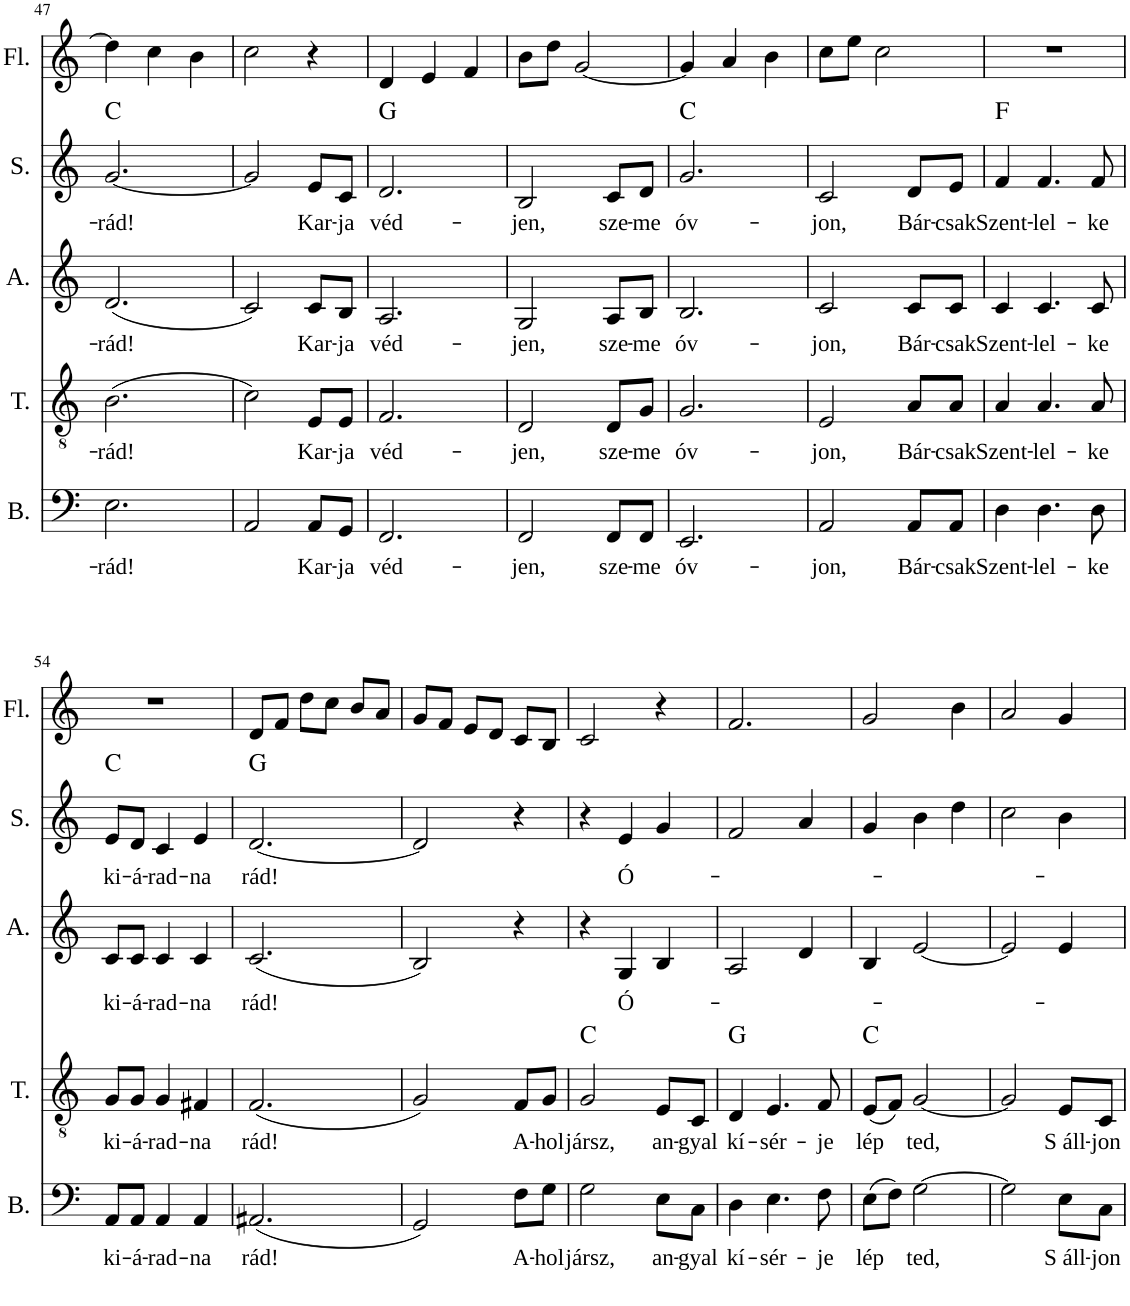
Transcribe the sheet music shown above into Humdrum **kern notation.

**kern	**text	**kern	**text	**harte	**kern	**text	**kern	**text	**harte	**kern
*part5	*part5	*part4	*part4	*part4	*part3	*part3	*part2	*part2	*part2	*part1
*staff5	*staff5	*staff4	*staff4	*	*staff3	*staff3	*staff2	*staff2	*	*staff1
*I"Bass	*	*I"Tenor	*	*	*I"Alto	*	*I"Soprano	*	*	*I"Flute
*I'B.	*	*I'T.	*	*	*I'A.	*	*I'S.	*	*	*I'Fl.
!!LO:PB:g=z
*clefF4	*	*clefGv2	*	*	*clefG2	*	*clefG2	*	*	*clefG2
*k[]	*	*k[]	*	*	*k[]	*	*k[]	*	*	*k[]
*M3/4	*	*M3/4	*	*	*M3/4	*	*M3/4	*	*	*M3/4
=47	=47	=47	=47	=47	=47	=47	=47	=47	=47	=47
!	!LO:LY:b	!	!LO:LY:b	!	!	!LO:LY:b	!	!LO:LY:b	!LO:H:kt=N.C.	!
2.E\	-rád!	(2.B\	-rád!	.	(2.d/	-rád!	[2.g/	-rád!	N	4dd\]
.	.	.	.	.	.	.	.	.	.	4cc\
.	.	.	.	.	.	.	.	.	.	4b\
=48	=48	=48	=48	=48	=48	=48	=48	=48	=48	=48
2AA/	.	2c\)	.	.	2c/)	.	2g/]	.	.	2cc\
!	!LO:LY:b	!	!LO:LY:b	!	!	!LO:LY:b	!	!LO:LY:b	!	!
8AA/L	Kar-	8E/L	Kar-	.	8c/L	Kar-	8e/L	Kar-	.	4r
!	!LO:LY:b	!	!LO:LY:b	!	!	!LO:LY:b	!	!LO:LY:b	!	!
8GG/J	-ja	8E/J	-ja	.	8B/J	-ja	8c/J	-ja	.	.
=49	=49	=49	=49	=49	=49	=49	=49	=49	=49	=49
!	!LO:LY:b	!	!LO:LY:b	!	!	!LO:LY:b	!	!LO:LY:b	!LO:H:kt=N.C.	!
2.FF/	véd-	2.F/	véd-	.	2.A/	véd-	2.d/	véd-	N	4d/
.	.	.	.	.	.	.	.	.	.	4e/
.	.	.	.	.	.	.	.	.	.	4f/
=50	=50	=50	=50	=50	=50	=50	=50	=50	=50	=50
!	!LO:LY:b	!	!LO:LY:b	!	!	!LO:LY:b	!	!LO:LY:b	!	!
2FF/	-jen,	2D/	-jen,	.	2G/	-jen,	2B/	-jen,	.	8b\L
.	.	.	.	.	.	.	.	.	.	8dd\J
.	.	.	.	.	.	.	.	.	.	[2g/
!	!LO:LY:b	!	!LO:LY:b	!	!	!LO:LY:b	!	!LO:LY:b	!	!
8FF/L	sze-	8D/L	sze-	.	8A/L	sze-	8c/L	sze-	.	.
!	!LO:LY:b	!	!LO:LY:b	!	!	!LO:LY:b	!	!LO:LY:b	!	!
8FF/J	-me	8G/J	-me	.	8B/J	-me	8d/J	-me	.	.
=51	=51	=51	=51	=51	=51	=51	=51	=51	=51	=51
!	!LO:LY:b	!	!LO:LY:b	!	!	!LO:LY:b	!	!LO:LY:b	!LO:H:kt=N.C.	!
2.EE/	óv-	2.G/	óv-	.	2.B/	óv-	2.g/	óv-	N	4g/]
.	.	.	.	.	.	.	.	.	.	4a/
.	.	.	.	.	.	.	.	.	.	4b\
=52	=52	=52	=52	=52	=52	=52	=52	=52	=52	=52
!	!LO:LY:b	!	!LO:LY:b	!	!	!LO:LY:b	!	!LO:LY:b	!	!
2AA/	-jon,	2E/	-jon,	.	2c/	-jon,	2c/	-jon,	.	8cc\L
.	.	.	.	.	.	.	.	.	.	8ee\J
.	.	.	.	.	.	.	.	.	.	2cc\
!	!LO:LY:b	!	!LO:LY:b	!	!	!LO:LY:b	!	!LO:LY:b	!	!
8AA/L	Bár-	8A/L	Bár-	.	8c/L	Bár-	8d/L	Bár-	.	.
!	!LO:LY:b	!	!LO:LY:b	!	!	!LO:LY:b	!	!LO:LY:b	!	!
8AA/J	-csak	8A/J	-csak	.	8c/J	-csak	8e/J	-csak	.	.
=53	=53	=53	=53	=53	=53	=53	=53	=53	=53	=53
!	!LO:LY:b	!	!LO:LY:b	!	!	!LO:LY:b	!	!LO:LY:b	!LO:H:kt=N.C.	!
4D\	Szent-	4A/	Szent-	.	4c/	Szent-	4f/	Szent-	N	2.r
!	!LO:LY:b	!	!LO:LY:b	!	!	!LO:LY:b	!	!LO:LY:b	!	!
4.D\	-lel-	4.A/	-lel-	.	4.c/	-lel-	4.f/	-lel-	.	.
!	!LO:LY:b	!	!LO:LY:b	!	!	!LO:LY:b	!	!LO:LY:b	!	!
8D\	-ke	8A/	-ke	.	8c/	-ke	8f/	-ke	.	.
!!LO:LB:g=z
=54	=54	=54	=54	=54	=54	=54	=54	=54	=54	=54
!	!LO:LY:b	!	!LO:LY:b	!	!	!LO:LY:b	!	!LO:LY:b	!LO:H:kt=N.C.	!
8AA/L	ki-	8G/L	ki-	.	8c/L	ki-	8e/L	ki-	N	2.r
!	!LO:LY:b	!	!LO:LY:b	!	!	!LO:LY:b	!	!LO:LY:b	!	!
8AA/J	-á-	8G/J	-á-	.	8c/J	-á-	8d/J	-á-	.	.
!	!LO:LY:b	!	!LO:LY:b	!	!	!LO:LY:b	!	!LO:LY:b	!	!
4AA/	-rad-	4G/	-rad-	.	4c/	-rad-	4c/	-rad-	.	.
!	!LO:LY:b	!	!LO:LY:b	!	!	!LO:LY:b	!	!LO:LY:b	!	!
4AA/	-na	4F#X/	-na	.	4c/	-na	4e/	-na	.	.
=55	=55	=55	=55	=55	=55	=55	=55	=55	=55	=55
!	!LO:LY:b	!	!LO:LY:b	!	!	!LO:LY:b	!	!LO:LY:b	!LO:H:kt=N.C.	!
(2.AA#X/	rád!	(2.F/	rád!	.	(2.c/	rád!	[2.d/	rád!	N	8d/L
.	.	.	.	.	.	.	.	.	.	8f/J
.	.	.	.	.	.	.	.	.	.	8dd\L
.	.	.	.	.	.	.	.	.	.	8cc\J
.	.	.	.	.	.	.	.	.	.	8b/L
.	.	.	.	.	.	.	.	.	.	8a/J
=56	=56	=56	=56	=56	=56	=56	=56	=56	=56	=56
2GG/)	.	2G/)	.	.	2B/)	.	2d/]	.	.	8g/L
.	.	.	.	.	.	.	.	.	.	8f/J
.	.	.	.	.	.	.	.	.	.	8e/L
.	.	.	.	.	.	.	.	.	.	8d/J
!	!LO:LY:b	!	!LO:LY:b	!	!	!	!	!	!	!
8F\L	A-	8F/L	A-	.	4r	.	4r	.	.	8c/L
!	!LO:LY:b	!	!LO:LY:b	!	!	!	!	!	!	!
8G\J	-hol	8G/J	-hol	.	.	.	.	.	.	8B/J
=57	=57	=57	=57	=57	=57	=57	=57	=57	=57	=57
!	!LO:LY:b	!	!LO:LY:b	!LO:H:kt=N.C.	!	!	!	!	!	!
2G\	jársz,	2G/	jársz,	N	4r	.	4r	.	.	2c/
!	!	!	!	!	!	!LO:LY:b	!	!LO:LY:b	!	!
.	.	.	.	.	4G/	Ó-	4e/	Ó-	.	.
!	!LO:LY:b	!	!LO:LY:b	!	!	!	!	!	!	!
8E\L	an-	8E/L	an-	.	4B/	.	4g/	.	.	4r
!	!LO:LY:b	!	!LO:LY:b	!	!	!	!	!	!	!
8C\J	-gyal	8C/J	-gyal	.	.	.	.	.	.	.
=58	=58	=58	=58	=58	=58	=58	=58	=58	=58	=58
!	!LO:LY:b	!	!LO:LY:b	!LO:H:kt=N.C.	!	!	!	!	!	!
4D\	kí-	4D/	kí-	N	2A/	.	2f/	.	.	2.f/
!	!LO:LY:b	!	!LO:LY:b	!	!	!	!	!	!	!
4.E\	-sér-	4.E/	-sér-	.	.	.	.	.	.	.
.	.	.	.	.	4d/	.	4a/	.	.	.
!	!LO:LY:b	!	!LO:LY:b	!	!	!	!	!	!	!
8F\	-je	8F/	-je	.	.	.	.	.	.	.
=59	=59	=59	=59	=59	=59	=59	=59	=59	=59	=59
!	!LO:LY:b	!	!LO:LY:b	!LO:H:kt=N.C.	!	!	!	!	!	!
(8E\L	lép	(8E/L	lép	N	4B/	.	4g/	.	.	2g/
8F\J)	.	8F/J)	.	.	.	.	.	.	.	.
!	!LO:LY:b	!	!LO:LY:b	!	!	!	!	!	!	!
[2G\	ted,	[2G/	ted,	.	[2e/	.	4b\	.	.	.
.	.	.	.	.	.	.	4dd\	.	.	4b\
=60	=60	=60	=60	=60	=60	=60	=60	=60	=60	=60
2G\]	.	2G/]	.	.	2e/]	.	2cc\	.	.	2a/
!	!LO:LY:b	!	!LO:LY:b	!	!	!	!	!	!	!
8E\L	S áll-	8E/L	S áll-	.	4e/	.	4b\	.	.	4g/
!	!LO:LY:b	!	!LO:LY:b	!	!	!	!	!	!	!
8C\J	-jon	8C/J	-jon	.	.	.	.	.	.	.
=	=	=	=	=	=	=	=	=	=	=
*-	*-	*-	*-	*-	*-	*-	*-	*-	*-	*-
